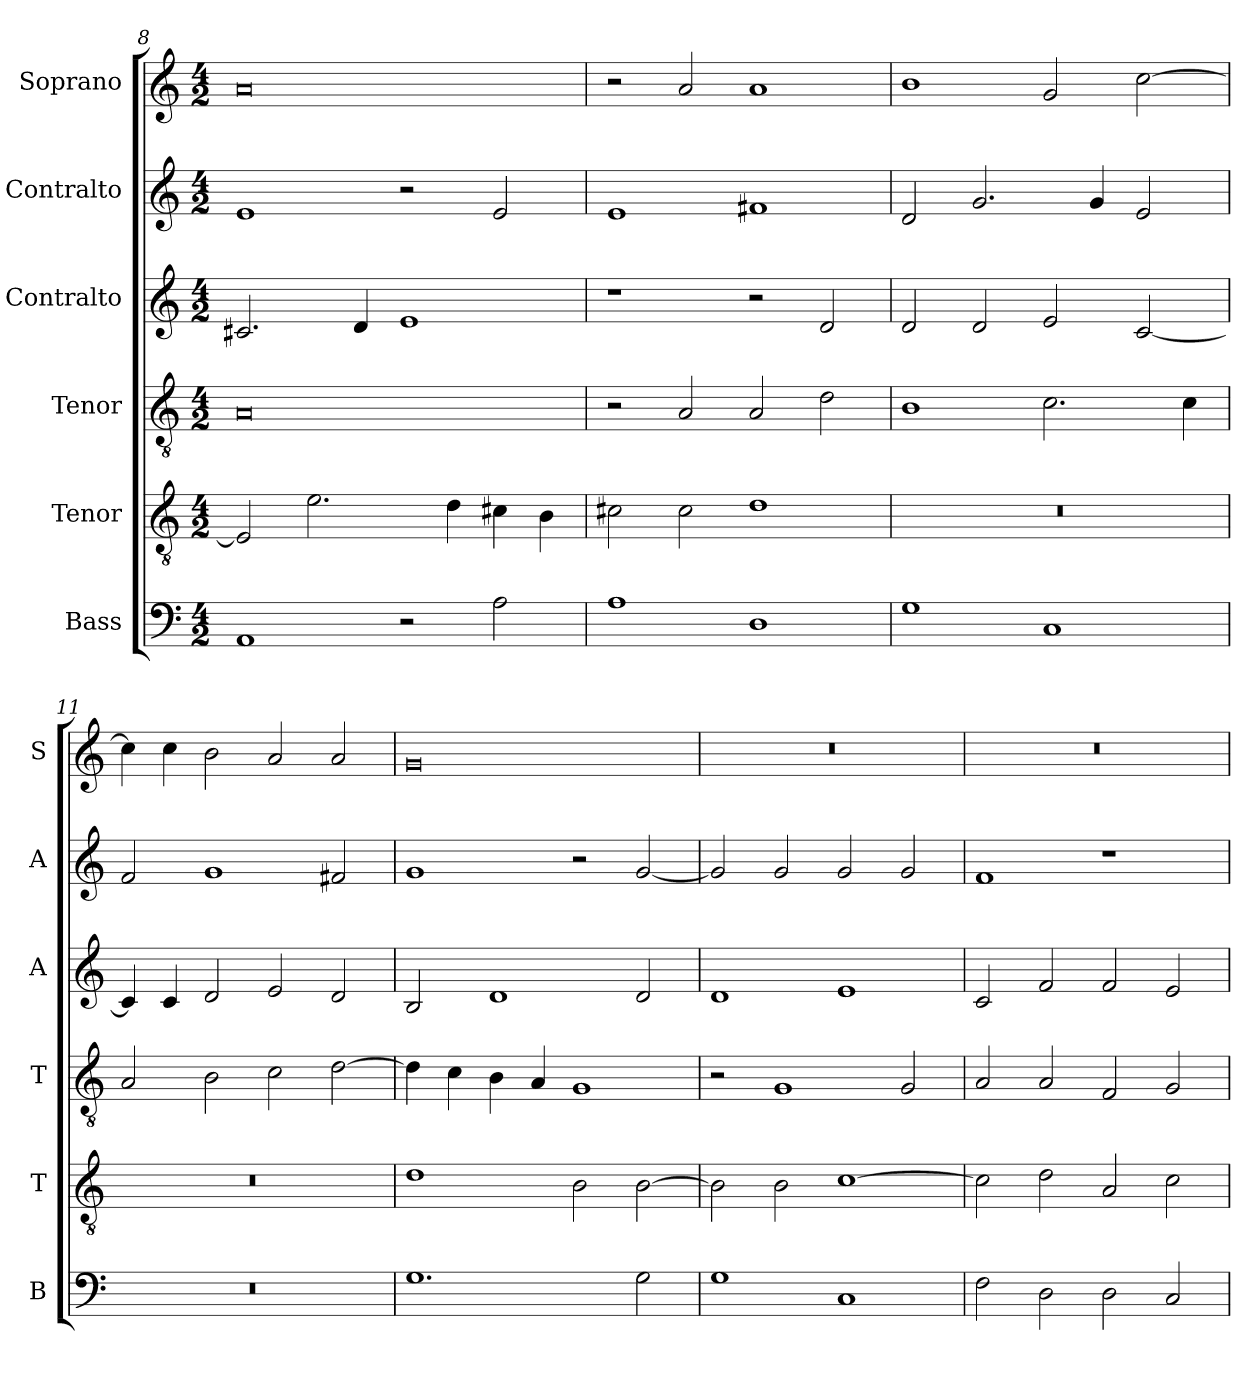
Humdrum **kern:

**kern	**kern	**kern	**kern	**kern	**kern
*part6	*part5	*part4	*part3	*part2	*part1
*staff6	*staff5	*staff4	*staff3	*staff2	*staff1
*I"Bass	*I"Tenor	*I"Tenor	*I"Contralto	*I"Contralto	*I"Soprano
*I'B	*I'T	*I'T	*I'A	*I'A	*I'S
*clefF4	*clefGv2	*clefGv2	*clefG2	*clefG2	*clefG2
*k[]	*k[]	*k[]	*k[]	*k[]	*k[]
*A:aeo	*A:aeo	*A:aeo	*A:aeo	*A:aeo	*A:aeo
*M4/2	*M4/2	*M4/2	*M4/2	*M4/2	*M4/2
=8	=8	=8	=8	=8	=8
1AA	2E]	0A	2.c#X	1e	0a
.	2.e	.	.	.	.
.	.	.	4d	.	.
2r	.	.	1e	2r	.
.	4d	.	.	.	.
2A	4c#X	.	.	2e	.
.	4B	.	.	.	.
=9	=9	=9	=9	=9	=9
1A	2c#X	2r	1r	1e	2r
.	2c#	2A	.	.	2a
1D	1d	2A	2r	1f#X	1a
.	.	2d	2d	.	.
=10	=10	=10	=10	=10	=10
1G	0r	1B	2d	2d	1b
.	.	.	2d	2.g	.
1C	.	2.c	2e	.	2g
.	.	.	.	4g	.
.	.	.	[2c	2e	[2cc
.	.	4c	.	.	.
=11	=11	=11	=11	=11	=11
0r	0r	2A	4c]	2f	4cc]
.	.	.	4c	.	4cc
.	.	2B	2d	1g	2b
.	.	2c	2e	.	2a
.	.	[2d	2d	2f#X	2a
=12	=12	=12	=12	=12	=12
1.G	1d	4d]	2B	1g	0g
.	.	4c	.	.	.
.	.	4B	1d	.	.
.	.	4A	.	.	.
.	2B	1G	.	2r	.
2G	[2B	.	2d	[2g	.
=13	=13	=13	=13	=13	=13
1G	2B]	2r	1d	2g]	0r
.	2B	1G	.	2g	.
1C	[1c	.	1e	2g	.
.	.	2G	.	2g	.
=14	=14	=14	=14	=14	=14
2F	2c]	2A	2c	1f	0r
2D	2d	2A	2f	.	.
2D	2A	2F	2f	1r	.
2C	2c	2G	2e	.	.
=	=	=	=	=	=
*-	*-	*-	*-	*-	*-
